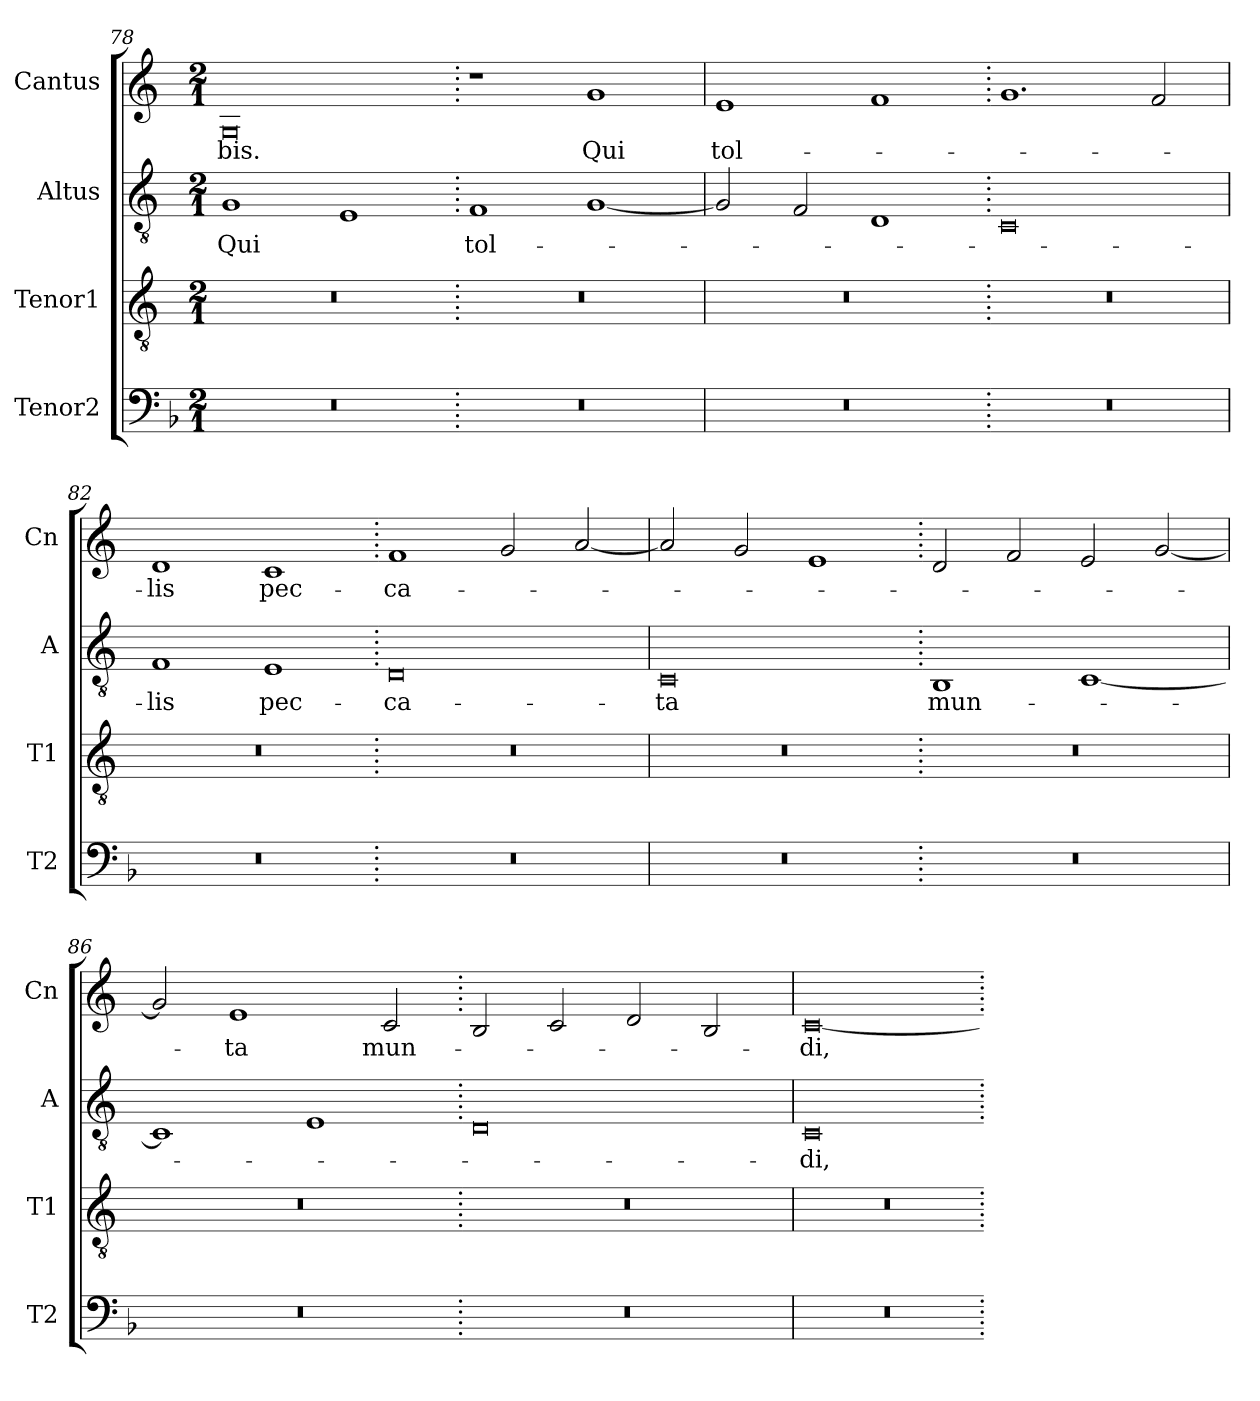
**kern	**kern	**kern	**text	**kern	**text
*part4	*part3	*part2	*part2	*part1	*part1
*staff4	*staff3	*staff2	*staff2	*staff1	*staff1
*I"Tenor2	*I"Tenor1	*I"Altus	*	*I"Cantus	*
*I'T2	*I'T1	*I'A	*	*I'Cn	*
*clefF4	*clefGv2	*clefGv2	*	*clefG2	*
*k[b-]	*k[]	*k[]	*	*k[]	*
*M2/1	*M2/1	*M2/1	*	*M2/1	*
=78	=78	=78	=78	=78	=78
0r	0r	1G	Qui	0G	-bis.
.	.	1E	.	.	.
=79.	=79.	=79.	=79.	=79.	=79.
0r	0r	1F	tol-	1r	.
.	.	[1G	.	1g	Qui
=80	=80	=80	=80	=80	=80
0r	0r	2G/]	.	1e	tol-
.	.	2F/	.	.	.
.	.	1D	.	1f	.
=81.	=81.	=81.	=81.	=81.	=81.
0r	0r	0C	.	1.g	.
.	.	.	.	2f/	.
=82	=82	=82	=82	=82	=82
0r	0r	1F	-lis	1d	-lis
.	.	1E	pec-	1c	pec-
=83.	=83.	=83.	=83.	=83.	=83.
0r	0r	0D	-ca-	1f	-ca-
.	.	.	.	2g/	.
.	.	.	.	[2a/	.
=84	=84	=84	=84	=84	=84
0r	0r	0C	-ta	2a/]	.
.	.	.	.	2g/	.
.	.	.	.	1e	.
=85.	=85.	=85.	=85.	=85.	=85.
0r	0r	1BB	mun-	2d/	.
.	.	.	.	2f/	.
.	.	[1C	.	2e/	.
.	.	.	.	[2g/	.
=86	=86	=86	=86	=86	=86
0r	0r	1C]	.	2g/]	.
.	.	.	.	1e	-ta
.	.	1E	.	.	.
.	.	.	.	2c/	mun-
=87.	=87.	=87.	=87.	=87.	=87.
0r	0r	0D	.	2B/	.
.	.	.	.	2c/	.
.	.	.	.	2d/	.
.	.	.	.	2B/	.
=88	=88	=88	=88	=88	=88
0r	0r	0C	-di,	[0c	-di,
=.	=.	=.	=.	=.	=.
*-	*-	*-	*-	*-	*-
